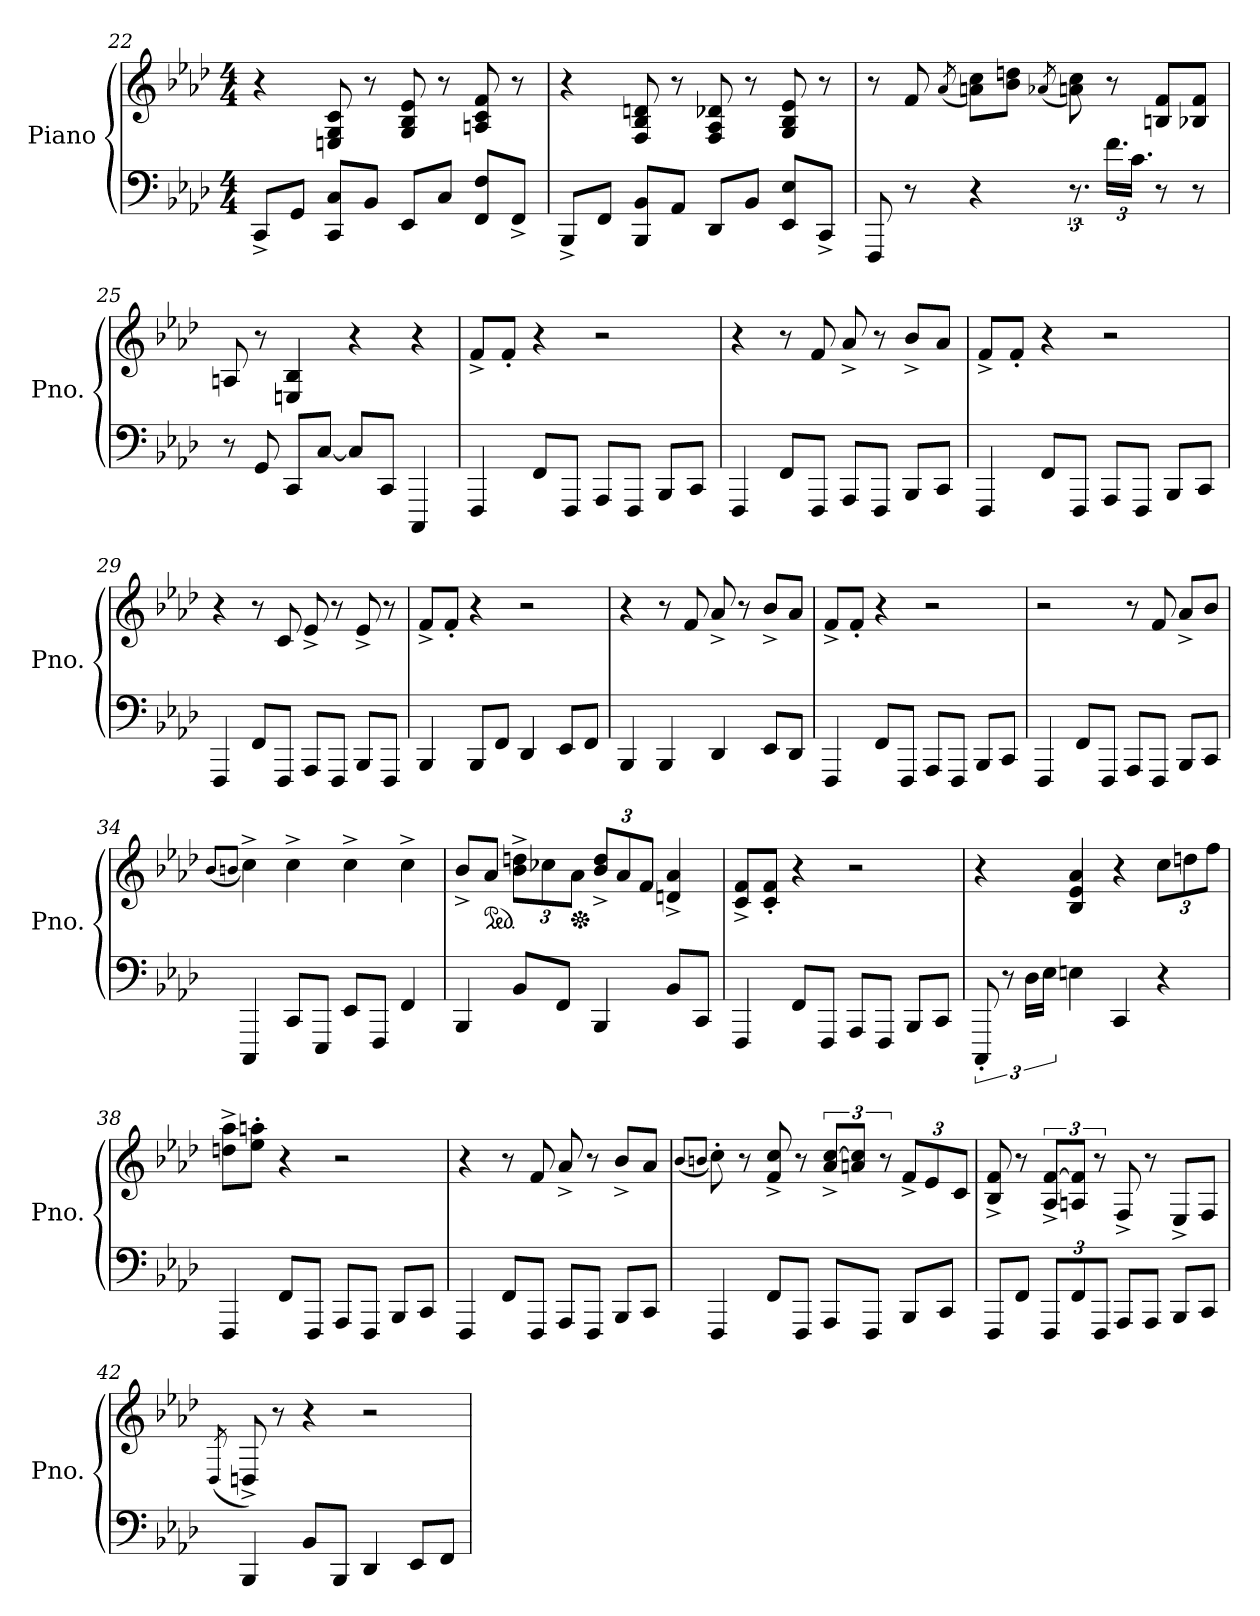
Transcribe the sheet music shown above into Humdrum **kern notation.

**kern	**kern
*part1	*part1
*staff2	*staff1
*I"Piano	*
*I'Pno.	*
*clefF4	*clefG2
*k[b-e-a-d-]	*k[b-e-a-d-]
*M4/4	*M4/4
=22	=22
8CC^/L	4r
8GG/J	.
8CC/ 8C/L	8En/ 8G/ 8c/
8BB-/J	8r
8EE-/L	8G/ 8B-/ 8e-/
8C/J	8r
8FF/ 8F/L	8An/ 8c/ 8f/
8FF^/J	8r
!!LO:LB:g=z
=23	=23
8BBB-^/L	4r
8FF/J	.
8BBB-/ 8BB-/L	8F/ 8B-/ 8dn/
8AA-/J	8r
8DD-/L	8F/ 8A-/ 8d-X/
8BB-/J	8r
8EE-/ 8E-/L	8G/ 8B-/ 8e-/
8CC^/J	8r
=24	=24
8FFF/	8r
8r	8f/
.	(8qa-/
4r	8an\ 8cc\L)
.	8b-\ 8ddn\J
.	(8qa-X/
12.r	8an\ 8cc\)
24.f\LL	8r
24.c\JJ	.
8r	8Bn/ 8f/L
8r	8B-X/ 8f/J
=25	=25
8r	8An/
8GG/	8r
8CC/L	4En/ 4B-/
[8C/J	.
8C/L]	4r
8CC/J	.
4CCC/	4r
!!LO:LB:g=z
=26	=26
4FFF/	8f^/L
.	8f'/J
8FF/L	4r
8FFF/J	.
8AAA-/L	2r
8FFF/J	.
8BBB-/L	.
8CC/J	.
=27	=27
4FFF/	4r
8FF/L	8r
8FFF/J	8f/
8AAA-/L	8a-^/
8FFF/J	8r
8BBB-/L	8b-^/L
8CC/J	8a-/J
=28	=28
4FFF/	8f^/L
.	8f'/J
8FF/L	4r
8FFF/J	.
8AAA-/L	2r
8FFF/J	.
8BBB-/L	.
8CC/J	.
=29	=29
4FFF/	4r
8FF/L	8r
8FFF/J	8c/
8AAA-/L	8e-^/
8FFF/J	8r
8BBB-/L	8e-^/
8FFF/J	8r
!!LO:LB:g=z
=30	=30
4BBB-/	8f^/L
.	8f'/J
8BBB-/L	4r
8FF/J	.
4DD-/	2r
8EE-/L	.
8FF/J	.
=31	=31
4BBB-/	4r
4BBB-/	8r
.	8f/
4DD-/	8a-^/
.	8r
8EE-/L	8b-^/L
8DD-/J	8a-/J
=32	=32
4FFF/	8f^/L
.	8f'/J
8FF/L	4r
8FFF/J	.
8AAA-/L	2r
8FFF/J	.
8BBB-/L	.
8CC/J	.
=33	=33
4FFF/	2r
8FF/L	.
8FFF/J	.
8AAA-/L	8r
8FFF/J	8f/
8BBB-/L	8a-^/L
8CC/J	8b-/J
!!LO:LB:g=z
=34	=34
.	(8qb-/L
.	8qbn/J
4CCC/	4cc^\)
8CC/L	4cc^\
8EEE-/J	.
8EE-/L	4cc^\
8FFF/J	.
4FF/	4cc^\
=35	=35
4BBB-/	8b-^/L
*	*ped
.	8a-/J
*	*Xbrackettup
8BB-/L	12b-\^ 12ddn\^L
.	12cc-X\
8FF/J	.
*	*Xped
.	12a-\J
4BBB-/	12b-/^ 12dd/^L
.	12a-/
.	12f/J
8BB-/L	4dn/^ 4a-/^
8CC/J	.
=36	=36
4FFF/	8c/^ 8f/^L
.	8c/' 8f/'J
8FF/L	4r
8FFF/J	.
8AAA-/L	2r
8FFF/J	.
8BBB-/L	.
8CC/J	.
!!LO:PB:g=z
=37	=37
12CCC'/	4r
12r	.
24D-\LL	.
24E-\JJ	.
4En\	4B-/ 4e-/ 4a-/
4CC/	4r
4r	12cc\L
.	12ddn\
.	12ff\J
=38	=38
4FFF/	8ddn\^ 8aa-\^L
.	8ee-\' 8aan\'J
8FF/L	4r
8FFF/J	.
8AAA-/L	2r
8FFF/J	.
8BBB-/L	.
8CC/J	.
=39	=39
4FFF/	4r
8FF/L	8r
8FFF/J	8f/
8AAA-/L	8a-^/
8FFF/J	8r
8BBB-/L	8b-^/L
8CC/J	8a-/J
!!LO:LB:g=z
=40	=40
.	(8qb-/L
.	8qbn/J
4FFF/	8cc'\)
.	8r
8FF/L	8f/^ 8cc/^
8FFF/J	8r
*	*brackettup
8AAA-/L	12a-/^ [12cc/^L
.	12an/ 12cc/]J
8FFF/J	.
.	12r
*	*Xbrackettup
8BBB-/L	12f^/L
.	12e-/
8CC/J	.
.	12c/J
=41	=41
8FFF/L	8B-/^ 8f/^
8FF/J	8r
*Xbrackettup	*brackettup
12FFF/L	12A-/^ [12f/^L
12FF/	12An/ 12f/]J
12FFF/J	12r
8AAA-/L	8F^/
8AAA-/J	8r
8BBB-/L	8E-^/L
8CC/J	8F/J
=42	=42
.	(8qD-/
4BBB-/	8Dn^/)
.	8r
8BB-/L	4r
8BBB-/J	.
4DD-/	2r
8EE-/L	.
8FF/J	.
=	=
*-	*-
